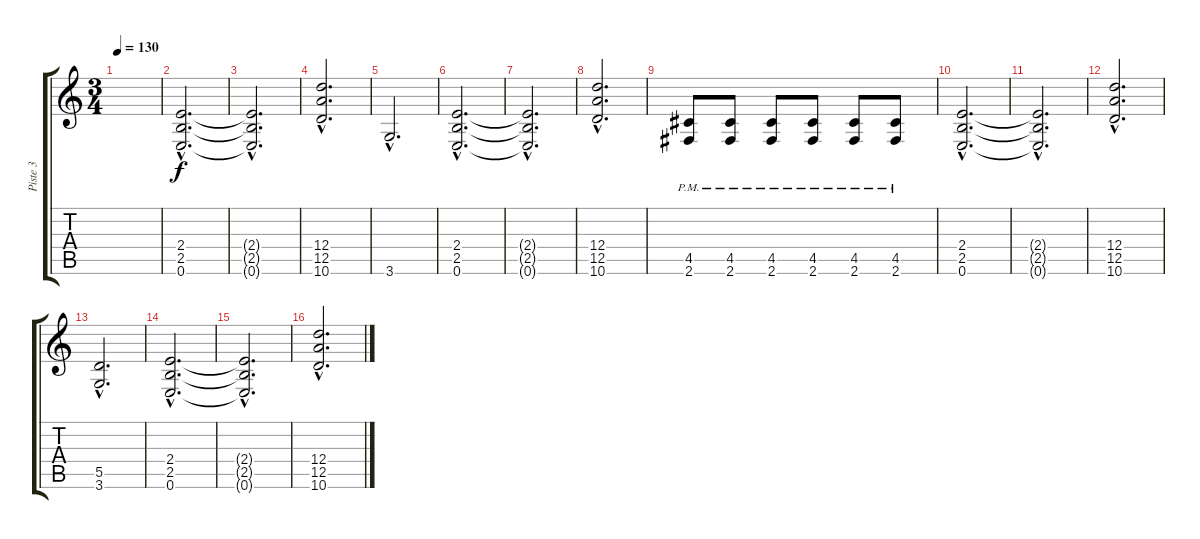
\track ("Piste 3" "Piste 3") {instrument distortionguitar}
\staff {score tabs}
\tuning (E4 B3 G3 D3 A2 E2) {hide}
\ts (3 4)
\tempo 130
\clef g2
\ks c
|
(2.4{hac} 2.5{hac} 0.6{hac}).2{d} |
(2.4{hac t} 2.5{hac t} 0.6{hac t}).2{d} |
(12.4{hac} 12.5{hac} 10.6{hac}).2{d} |
3.6{hac}.2{d} |
(2.4{hac} 2.5{hac} 0.6{hac}).2{d} |
(2.4{hac t} 2.5{hac t} 0.6{hac t}).2{d} |
(12.4{hac} 12.5{hac} 10.6{hac}).2{d} |
(4.5 2.6{pm}).8 (4.5 2.6{pm}).8 (4.5 2.6{pm}).8 (4.5 2.6{pm}).8 (4.5 2.6{pm}).8 (4.5 2.6{pm}).8 |
(2.4{hac} 2.5{hac} 0.6{hac}).2{d} |
(2.4{hac t} 2.5{hac t} 0.6{hac t}).2{d} |
(12.4{hac} 12.5{hac} 10.6{hac}).2{d} |
(5.5{hac} 3.6{hac}).2{d} |
(2.4{hac} 2.5{hac} 0.6{hac}).2{d} |
(2.4{hac t} 2.5{hac t} 0.6{hac t}).2{d} |
(12.4{hac} 12.5{hac} 10.6{hac}).2{d}
